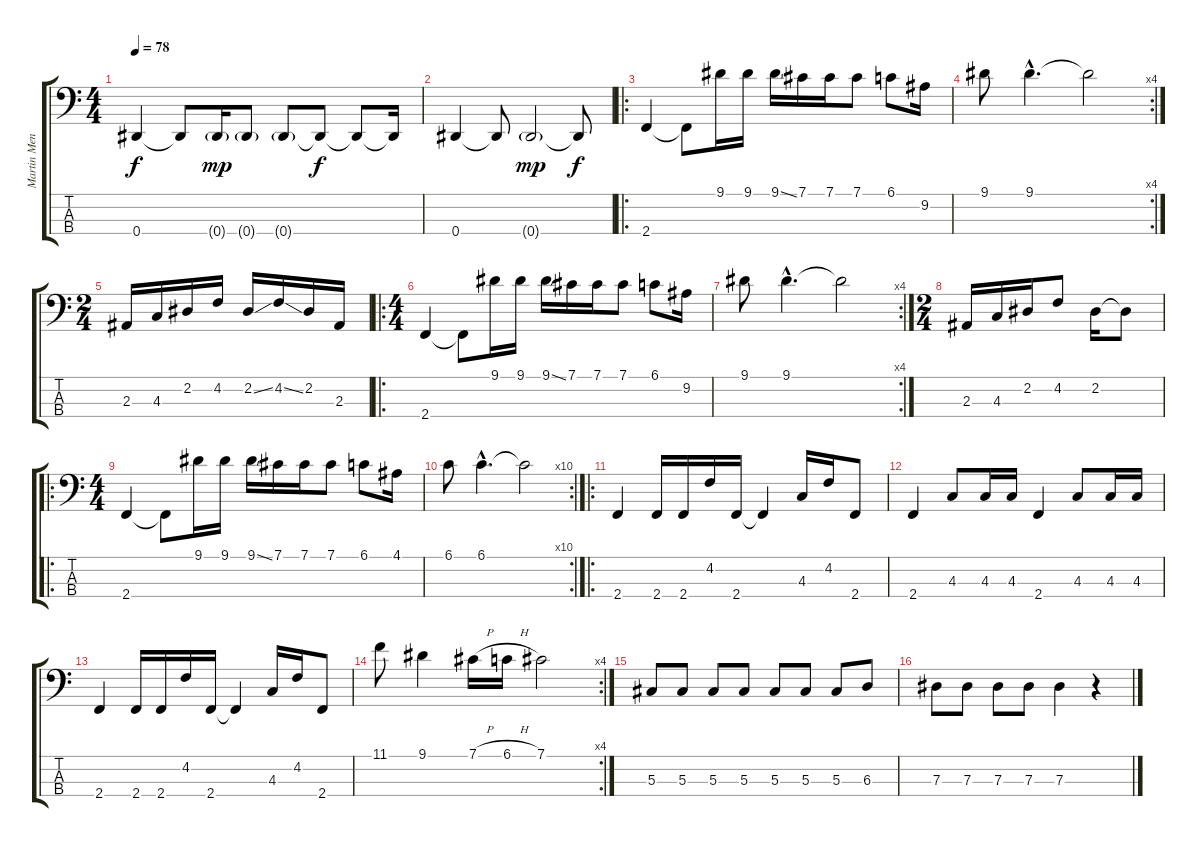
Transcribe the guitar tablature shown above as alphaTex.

\track ("Martin Mendez" "Martin Men") {instrument electricbasspick}
\staff {score tabs}
\tuning (Gb2 Db2 Ab1 Eb1) {hide}
\ts (4 4)
\tempo 78
\clef f4
\ks c
0.4.4{dy f} 0.4{t}.8 0.4{g}.16{dy mp} 0.4{g}.8 0.4{g}.8 0.4{t}.8{dy f} 0.4{t}.8 0.4{t}.16 |
0.4.4 0.4{t}.8 0.4{g}.2{dy mp} 0.4{t}.8{dy f} |
\ro
2.4.4 2.4{t}.8 9.1.16 9.1.16 9.1{ss}.16 7.1.16 7.1.16 7.1.8 6.1.8 9.2.16 |
\rc 4
9.1.8 9.1{hac}.4{d} 9.1{t}.2 |
\ts (2 4)
2.3.16 4.3.16 2.2.16 4.2.16 2.2{ss}.16 4.2{ss}.16 2.2.16 2.3.16 |
\ro
\ts (4 4)
2.4.4 2.4{t}.8 9.1.16 9.1.16 9.1{ss}.16 7.1.16 7.1.16 7.1.8 6.1.8 9.2.16 |
\rc 4
9.1.8 9.1{hac}.4{d} 9.1{t}.2 |
\ts (2 4)
2.3.16 4.3.16 2.2.16 4.2.8 2.2.16 2.2{t}.8 |
\ro
\ts (4 4)
2.4.4 2.4{t}.8 9.1.16 9.1.16 9.1{ss}.16 7.1.16 7.1.16 7.1.8 6.1.8 4.1.16 |
\rc 10
6.1.8 6.1{hac}.4{d} 6.1{t}.2 |
\ro
2.4.4 2.4.16 2.4.16 4.2.16 2.4.16 2.4{t}.4 4.3.16 4.2.16 2.4.8 |
2.4.4 4.3.8 4.3.16 4.3.16 2.4.4 4.3.8 4.3.16 4.3.16 |
2.4.4 2.4.16 2.4.16 4.2.16 2.4.16 2.4{t}.4 4.3.16 4.2.16 2.4.8 |
\rc 4
11.1.8 9.1.4 7.1{h}.16 6.1{h}.16 7.1.2 |
5.3.8 5.3.8 5.3.8 5.3.8 5.3.8 5.3.8 5.3.8 6.3.8 |
7.3.8 7.3.8 7.3.8 7.3.8 7.3.4 r.4
